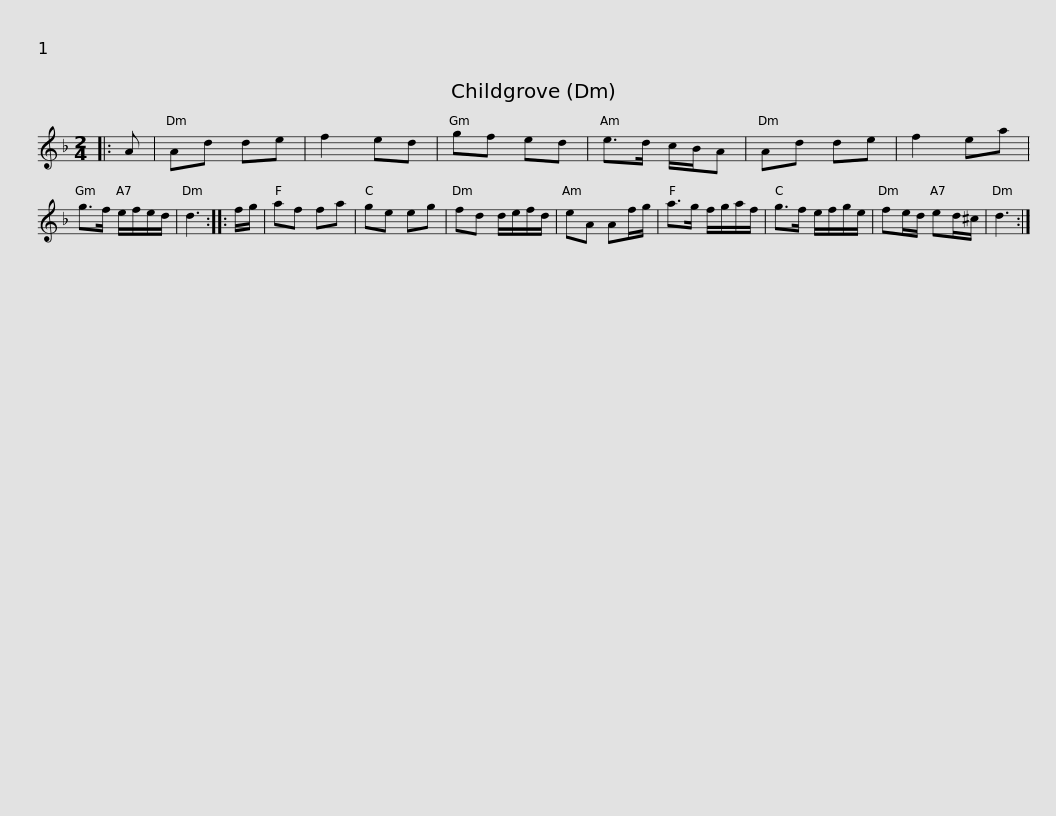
X:1
L:1/8
M:2/4
I:linebreak $
K:Dmin
V:1 treble
V:1
|: A | Ad de | f2 ed | gf ed | e>d c/B/A | %5
 Ad de | f2 ea | g>f e/f/e/d/ | d3 :: f/g/ | %10
 af fa |$ ge eg | fd d/e/f/d/ | eA Af/g/ | a>g f/g/a/f/ | %15
 g>f e/f/g/e/ | fe/d/ ed/^c/ | d3 :| %18
